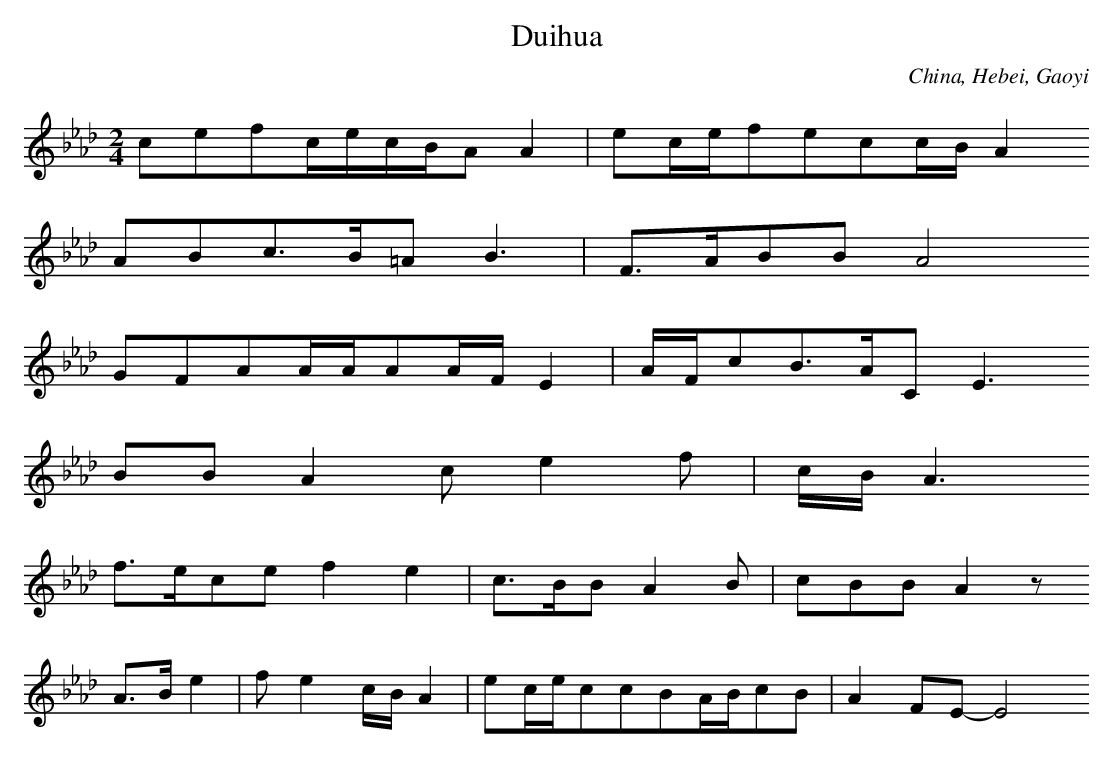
X:1
T: Duihua
O: China, Hebei, Gaoyi
M: 2/4
L: 1/16
K: Ab
c2e2f2cecBA2A4 | e2cef2e2c2cBA4
A2B2c3B=A2B6 | F3AB2B2A8
G2F2A2AAA2AFE4 | AFc2B3AC2E6
B2B2A4c2e4f2 | cBA6
f3ec2e2f4e4 | c3BB2A4B2 | c2B2B2A4z2
A3Be4 | f2e4cBA4 | e2cec2c2B2ABc2B2 | A4F2E2-E8
